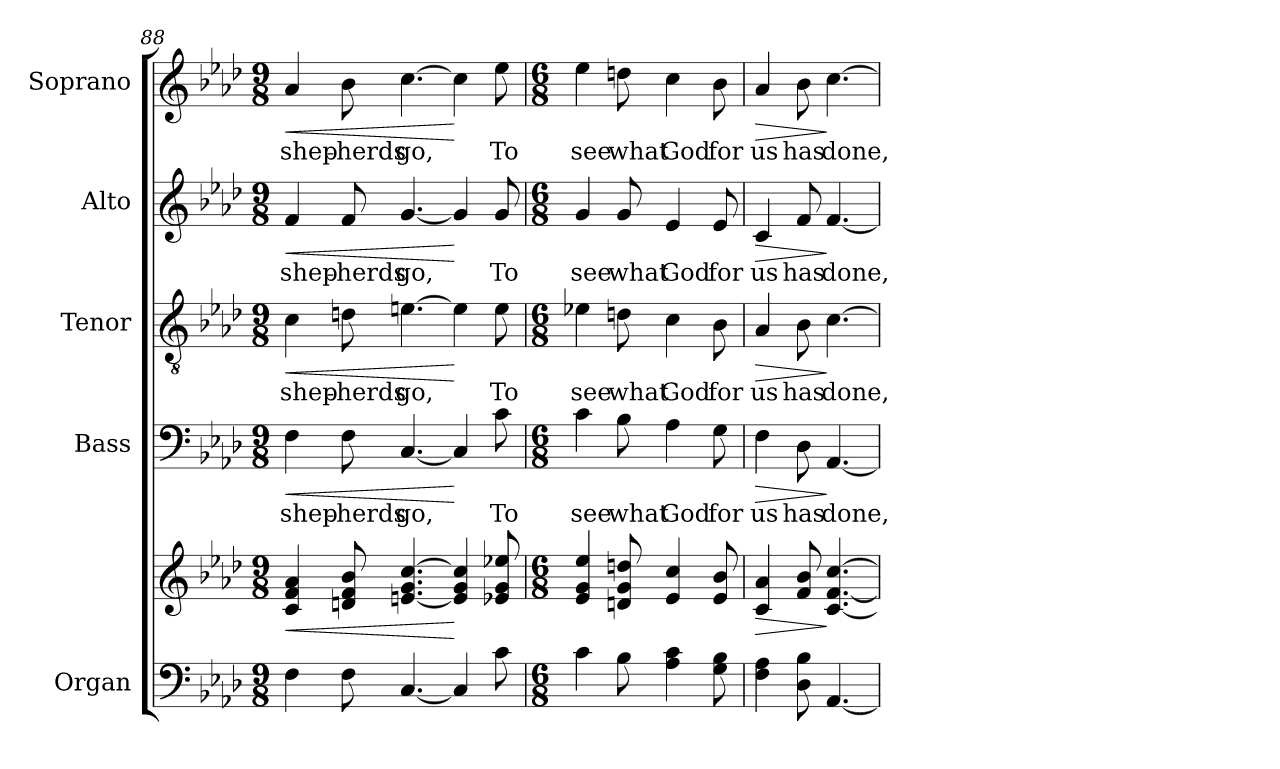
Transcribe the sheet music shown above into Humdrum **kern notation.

**kern	**kern	**dynam	**kern	**text	**dynam	**kern	**text	**dynam	**kern	**text	**dynam	**kern	**text	**dynam
*part5	*part5	*part5	*part4	*part4	*part4	*part3	*part3	*part3	*part2	*part2	*part2	*part1	*part1	*part1
*staff6	*staff5	*staff5/6	*staff4	*staff4	*staff4	*staff3	*staff3	*staff3	*staff2	*staff2	*staff2	*staff1	*staff1	*staff1
*I"Organ	*	*	*I"Bass	*	*	*I"Tenor	*	*	*I"Alto	*	*	*I"Soprano	*	*
*I'Org.	*	*	*I'B.	*	*	*I'T.	*	*	*I'A.	*	*	*I'S.	*	*
*clefF4	*clefG2	*	*clefF4	*	*	*clefGv2	*	*	*clefG2	*	*	*clefG2	*	*
*	*	*	*	*	*	*ITrd7c12	*	*	*	*	*	*	*	*
*k[b-e-a-d-]	*k[b-e-a-d-]	*	*k[b-e-a-d-]	*	*	*k[b-e-a-d-]	*	*	*k[b-e-a-d-]	*	*	*k[b-e-a-d-]	*	*
*A-:	*A-:	*	*A-:	*	*	*A-:	*	*	*A-:	*	*	*A-:	*	*
*M9/8	*M9/8	*	*M9/8	*	*	*M9/8	*	*	*M9/8	*	*	*M9/8	*	*
=88	=88	=88	=88	=88	=88	=88	=88	=88	=88	=88	=88	=88	=88	=88
!	!	!LO:HP:b	!	!	!	!	!	!	!	!	!	!	!	!
!	!	!	!	!LO:LY:b:color=#000000	!LO:HP:b	!	!	!	!	!	!	!	!	!
!	!	!	!	!	!	!	!LO:LY:b:color=#000000	!LO:HP:b	!	!	!	!	!	!
!	!	!	!	!	!	!	!	!	!	!LO:LY:b:color=#000000	!LO:HP:b	!	!	!
!	!	!	!	!	!	!	!	!	!	!	!	!	!LO:LY:b:color=#000000	!LO:HP:b
4Fi\	4ci/ 4fi 4a-i	<	4Fi\	shep-	<	4Ci\	shep-	<	4fi/	shep-	<	4a-i/	shep-	<
!	!	!	!	!LO:LY:b:color=#000000	!	!	!	!	!	!	!	!	!	!
!	!	!	!	!	!	!	!LO:LY:b:color=#000000	!	!	!	!	!	!	!
!	!	!	!	!	!	!	!	!	!	!LO:LY:b:color=#000000	!	!	!	!
!	!	!	!	!	!	!	!	!	!	!	!	!	!LO:LY:b:color=#000000	!
8Fi\	8dni/ 8fi 8b-i	.	8Fi\	-herds	.	8Dni\	-herds	.	8fi/	-herds	.	8b-i\	-herds	.
!	!	!	!	!LO:LY:b:color=#000000	!	!	!	!	!	!	!	!	!	!
!	!	!	!	!	!	!	!LO:LY:b:color=#000000	!	!	!	!	!	!	!
!	!	!	!	!	!	!	!	!	!	!LO:LY:b:color=#000000	!	!	!	!
!	!	!	!	!	!	!	!	!	!	!	!	!	!LO:LY:b:color=#000000	!
[<4.Ci/	[<4.eni/ 4.gi [>4.cci	.	[<4.Ci/	go,	.	[>4.Eni\	go,	.	[<4.gi/	go,	.	[>4.cci\	go,	.
4Ci/]	4ei/] 4gi 4cci]	[	4Ci/]	.	[	4Ei\]	.	[	4gi/]	.	[	4cci\]	.	[
!	!	!	!	!LO:LY:b:color=#000000	!	!	!	!	!	!	!	!	!	!
!	!	!	!	!	!	!	!LO:LY:b:color=#000000	!	!	!	!	!	!	!
!	!	!	!	!	!	!	!	!	!	!LO:LY:b:color=#000000	!	!	!	!
!	!	!	!	!	!	!	!	!	!	!	!	!	!LO:LY:b:color=#000000	!
8ci\	8e-Xi/ 8gi 8ee-Xi	.	8ci\	To	.	8Ei\	To	.	8gi/	To	.	8ee-i\	To	.
=89	=89	=89	=89	=89	=89	=89	=89	=89	=89	=89	=89	=89	=89	=89
*M6/8	*M6/8	*	*M6/8	*	*	*M6/8	*	*	*M6/8	*	*	*M6/8	*	*
!	!	!	!	!LO:LY:b:color=#000000	!	!	!	!	!	!	!	!	!	!
!	!	!	!	!	!	!	!LO:LY:b:color=#000000	!	!	!	!	!	!	!
!	!	!	!	!	!	!	!	!	!	!LO:LY:b:color=#000000	!	!	!	!
!	!	!	!	!	!	!	!	!	!	!	!	!	!LO:LY:b:color=#000000	!
4ci\	4e-i/ 4gi 4ee-i	.	4ci\	see	.	4E-Xi\	see	.	4gi/	see	.	4ee-i\	see	.
!	!	!	!	!LO:LY:b:color=#000000	!	!	!	!	!	!	!	!	!	!
!	!	!	!	!	!	!	!LO:LY:b:color=#000000	!	!	!	!	!	!	!
!	!	!	!	!	!	!	!	!	!	!LO:LY:b:color=#000000	!	!	!	!
!	!	!	!	!	!	!	!	!	!	!	!	!	!LO:LY:b:color=#000000	!
8B-i\	8dni/ 8gi 8ddni	.	8B-i\	what	.	8Dni\	what	.	8gi/	what	.	8ddni\	what	.
!	!	!	!	!LO:LY:b:color=#000000	!	!	!	!	!	!	!	!	!	!
!	!	!	!	!	!	!	!LO:LY:b:color=#000000	!	!	!	!	!	!	!
!	!	!	!	!	!	!	!	!	!	!LO:LY:b:color=#000000	!	!	!	!
!	!	!	!	!	!	!	!	!	!	!	!	!	!LO:LY:b:color=#000000	!
4A-i\ 4ci	4e-i/ 4cci	.	4A-i\	God	.	4Ci\	God	.	4e-i/	God	.	4cci\	God	.
!	!	!	!	!LO:LY:b:color=#000000	!	!	!	!	!	!	!	!	!	!
!	!	!	!	!	!	!	!LO:LY:b:color=#000000	!	!	!	!	!	!	!
!	!	!	!	!	!	!	!	!	!	!LO:LY:b:color=#000000	!	!	!	!
!	!	!	!	!	!	!	!	!	!	!	!	!	!LO:LY:b:color=#000000	!
8Gi\ 8B-i	8e-i/ 8b-i	.	8Gi\	for	.	8BB-i\	for	.	8e-i/	for	.	8b-i\	for	.
!!LO:LB:g=z
=90	=90	=90	=90	=90	=90	=90	=90	=90	=90	=90	=90	=90	=90	=90
!	!	!LO:HP:b	!	!	!	!	!	!	!	!	!	!	!	!
!	!	!	!	!LO:LY:b:color=#000000	!LO:HP:b	!	!	!	!	!	!	!	!	!
!	!	!	!	!	!	!	!LO:LY:b:color=#000000	!LO:HP:b	!	!	!	!	!	!
!	!	!	!	!	!	!	!	!	!	!LO:LY:b:color=#000000	!LO:HP:b	!	!	!
!	!	!	!	!	!	!	!	!	!	!	!	!	!LO:LY:b:color=#000000	!LO:HP:b
4Fi\ 4A-i	4ci/ 4a-i	>	4Fi\	us	>	4AA-i/	us	>	4ci/	us	>	4a-i/	us	>
!	!	!	!	!LO:LY:b:color=#000000	!	!	!	!	!	!	!	!	!	!
!	!	!	!	!	!	!	!LO:LY:b:color=#000000	!	!	!	!	!	!	!
!	!	!	!	!	!	!	!	!	!	!LO:LY:b:color=#000000	!	!	!	!
!	!	!	!	!	!	!	!	!	!	!	!	!	!LO:LY:b:color=#000000	!
8D-i\ 8B-i	8fi/ 8b-i	.	8D-i\	has	.	8BB-i\	has	.	8fi/	has	.	8b-i\	has	.
!	!	!	!	!LO:LY:b:color=#000000	!	!	!	!	!	!	!	!	!	!
!	!	!	!	!	!	!	!LO:LY:b:color=#000000	!	!	!	!	!	!	!
!	!	!	!	!	!	!	!	!	!	!LO:LY:b:color=#000000	!	!	!	!
!	!	!	!	!	!	!	!	!	!	!	!	!	!LO:LY:b:color=#000000	!
[<4.AA-i/	[<4.ci/ [<4.fi [>4.cci	]	[<4.AA-i/	done,	]	[>4.Ci\	done,	]	[<4.fi/	done,	]	[>4.cci\	done,	]
=	=	=	=	=	=	=	=	=	=	=	=	=	=	=
*-	*-	*-	*-	*-	*-	*-	*-	*-	*-	*-	*-	*-	*-	*-
